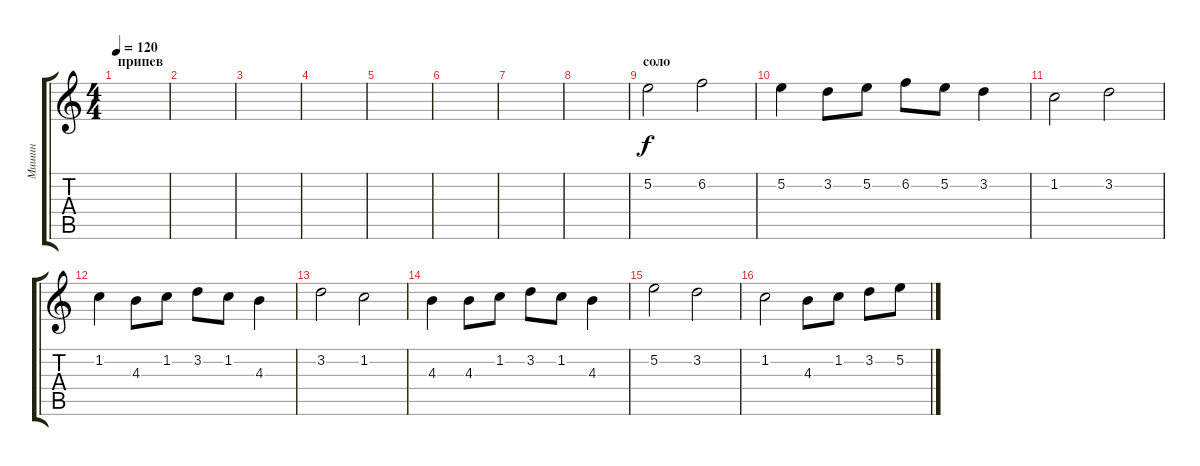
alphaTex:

\track ("Мишин" "Мишин") {instrument overdrivenguitar}
\staff {score tabs}
\tuning (E4 B3 G3 D3 A2 E2) {hide}
\ts (4 4)
\section ("" "припев")
\tempo 120
\clef g2
\ks c
|
|
|
|
|
|
|
|
\section ("" "соло")
5.2.2 6.2.2 |
5.2.4 3.2.8 5.2.8 6.2.8 5.2.8 3.2.4 |
1.2.2 3.2.2 |
1.2.4 4.3.8 1.2.8 3.2.8 1.2.8 4.3.4 |
3.2.2 1.2.2 |
4.3.4 4.3.8 1.2.8 3.2.8 1.2.8 4.3.4 |
5.2.2 3.2.2 |
1.2.2 4.3.8 1.2.8 3.2.8 5.2.8
